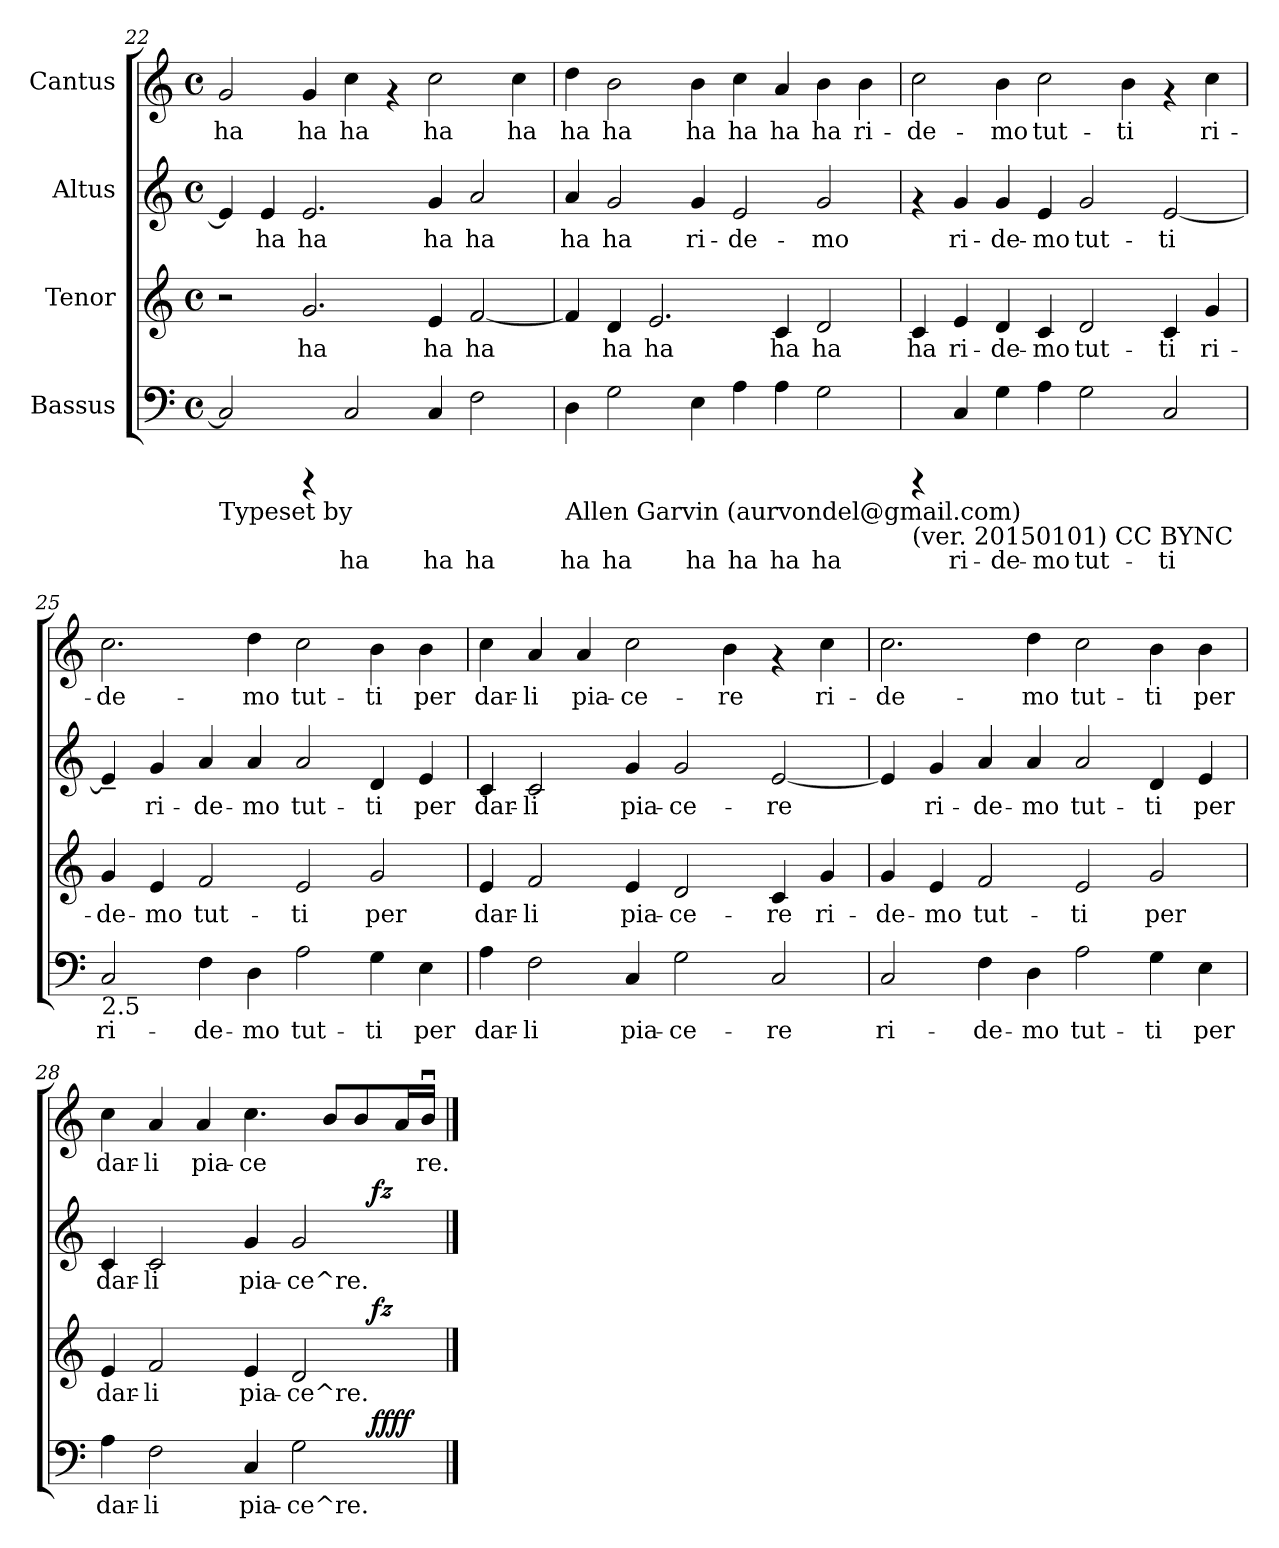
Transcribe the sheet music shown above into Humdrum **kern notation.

**kern	**text	**dynam	**kern	**text	**dynam	**kern	**text	**dynam	**kern	**text
*part4	*part4	*part4	*part3	*part3	*part3	*part2	*part2	*part2	*part1	*part1
*staff4	*staff4	*staff4	*staff3	*staff3	*staff3	*staff2	*staff2	*staff2	*staff1	*staff1
*I"Bassus	*	*	*I"Tenor	*	*	*I"Altus	*	*	*I"Cantus	*
*clefF4	*	*	*clefG2	*	*	*clefG2	*	*	*clefG2	*
*k[]	*	*	*k[]	*	*	*k[]	*	*	*k[]	*
*C:	*	*	*C:	*	*	*C:	*	*	*C:	*
*M4/4	*	*	*M4/4	*	*	*M4/4	*	*	*M4/4	*
*met(c)	*	*	*met(c)	*	*	*met(c)	*	*	*met(c)	*
=22	=22	=22	=22	=22	=22	=22	=22	=22	=22	=22
!LO:TX:b:t=Typeset by	!	!	!	!	!	!	!	!	!	!
!	!LO:LY:b:cj	!	!	!	!	!	!LO:LY:b:cj	!	!	!LO:LY:b:cj
2C/]	.	.	2r	.	.	4e/]	.	.	2g/	ha
!	!	!	!	!	!	!	!LO:LY:b:cj	!	!	!
.	.	.	.	.	.	4e/	ha	.	.	.
!	!	!	!	!LO:LY:b:cj	!	!	!LO:LY:b:cj	!	!	!LO:LY:b:cj
4rCCC	.	.	2.g/	ha	.	2.e/	ha	.	4g/	ha
!	!LO:LY:b:cj	!	!	!	!	!	!	!	!	!LO:LY:b:cj
2C/	ha	.	.	.	.	.	.	.	4cc\	ha
.	.	.	.	.	.	.	.	.	4rf	.
!	!LO:LY:b:cj	!	!	!LO:LY:b:cj	!	!	!LO:LY:b:cj	!	!	!LO:LY:b:cj
4C/	ha	.	4e/	ha	.	4g/	ha	.	2cc\	ha
!	!LO:LY:b:cj	!	!	!LO:LY:b:cj	!	!	!LO:LY:b:cj	!	!	!
2F\	ha	.	[<2f/	ha	.	2a/	ha	.	.	.
!	!	!	!	!	!	!	!	!	!	!LO:LY:b:cj
.	.	.	.	.	.	.	.	.	4cc\	ha
=23	=23	=23	=23	=23	=23	=23	=23	=23	=23	=23
!LO:TX:b:t=Allen Garvin (aurvondel@gmail.com)	!	!	!	!	!	!	!	!	!	!
!	!LO:LY:b:cj	!	!	!LO:LY:b:cj	!	!	!LO:LY:b:cj	!	!	!LO:LY:b:cj
4D\	ha	.	4f/]	.	.	4a/	ha	.	4dd\	ha
!	!LO:LY:b:cj	!	!	!LO:LY:b:cj	!	!	!LO:LY:b:cj	!	!	!LO:LY:b:cj
2G\	ha	.	4d/	ha	.	2g/	ha	.	2b\	ha
!	!	!	!	!LO:LY:b:cj	!	!	!	!	!	!
.	.	.	2.e/	ha	.	.	.	.	.	.
!	!LO:LY:b:cj	!	!	!	!	!	!LO:LY:b:cj	!	!	!LO:LY:b:cj
4E\	ha	.	.	.	.	4g/	ri-	.	4b\	ha
!	!LO:LY:b:cj	!	!	!	!	!	!LO:LY:b:cj	!	!	!LO:LY:b:cj
4A\	ha	.	.	.	.	2e/	-de-	.	4cc\	ha
!	!LO:LY:b:cj	!	!	!LO:LY:b:cj	!	!	!	!	!	!LO:LY:b:cj
4A\	ha	.	4c/	ha	.	.	.	.	4a/	ha
!	!LO:LY:b:cj	!	!	!LO:LY:b:cj	!	!	!LO:LY:b:cj	!	!	!LO:LY:b:cj
2G\	ha	.	2d/	ha	.	2g/	-mo	.	4b\	ha
!	!	!	!	!	!	!	!	!	!	!LO:LY:b:cj
.	.	.	.	.	.	.	.	.	4b\	ri-
=24	=24	=24	=24	=24	=24	=24	=24	=24	=24	=24
!LO:TX:b:t=(ver. 2015­01­01) CC BY­NC	!	!	!	!	!	!	!	!	!	!
!	!	!	!	!LO:LY:b:cj	!	!	!	!	!	!LO:LY:b:cj
4rCCC	.	.	4c/	ha	.	4rf	.	.	2cc\	-de-
!	!LO:LY:b:cj	!	!	!LO:LY:b:cj	!	!	!LO:LY:b:cj	!	!	!
4C/	ri-	.	4e/	ri-	.	4g/	ri-	.	.	.
!	!LO:LY:b:cj	!	!	!LO:LY:b:cj	!	!	!LO:LY:b:cj	!	!	!LO:LY:b:cj
4G\	-de-	.	4d/	-de-	.	4g/	-de-	.	4b\	-mo
!	!LO:LY:b:cj	!	!	!LO:LY:b:cj	!	!	!LO:LY:b:cj	!	!	!LO:LY:b:cj
4A\	-mo	.	4c/	-mo	.	4e/	-mo	.	2cc\	tut-
!	!LO:LY:b:cj	!	!	!LO:LY:b:cj	!	!	!LO:LY:b:cj	!	!	!
2G\	tut-	.	2d/	tut-	.	2g/	tut-	.	.	.
!	!	!	!	!	!	!	!	!	!	!LO:LY:b:cj
.	.	.	.	.	.	.	.	.	4b\	-ti
!	!LO:LY:b:cj	!	!	!LO:LY:b:cj	!	!	!LO:LY:b:cj	!	!	!
2C/	-ti	.	4c/	-ti	.	[>2e/	-ti	.	4rf	.
!	!	!	!	!LO:LY:b:cj	!	!	!	!	!	!LO:LY:b:cj
.	.	.	4g/	ri-	.	.	.	.	4cc\	ri-
!!LO:PB:g=z
=25	=25	=25	=25	=25	=25	=25	=25	=25	=25	=25
!LO:TX:b:t=2.5	!	!	!	!	!	!	!	!	!	!
!	!LO:LY:b:cj	!	!	!LO:LY:b:cj	!	!	!LO:LY:b:cj	!	!	!LO:LY:b:cj
2C/	ri-	.	4g/	-de-	.	4e~</]	.	.	2.cc\	-de-
!	!	!	!	!LO:LY:b:cj	!	!	!LO:LY:b:cj	!	!	!
.	.	.	4e/	-mo	.	4g/	ri-	.	.	.
!	!LO:LY:b:cj	!	!	!LO:LY:b:cj	!	!	!LO:LY:b:cj	!	!	!
4F\	-de-	.	2f/	tut-	.	4a/	-de-	.	.	.
!	!LO:LY:b:cj	!	!	!	!	!	!LO:LY:b:cj	!	!	!LO:LY:b:cj
4D\	-mo	.	.	.	.	4a/	-mo	.	4dd\	-mo
!	!LO:LY:b:cj	!	!	!LO:LY:b:cj	!	!	!LO:LY:b:cj	!	!	!LO:LY:b:cj
2A\	tut-	.	2e/	-ti	.	2a/	tut-	.	2cc\	tut-
!	!LO:LY:b:cj	!	!	!LO:LY:b:cj	!	!	!LO:LY:b:cj	!	!	!LO:LY:b:cj
4G\	-ti	.	2g/	per	.	4d/	-ti	.	4b\	-ti
!	!LO:LY:b:cj	!	!	!	!	!	!LO:LY:b:cj	!	!	!LO:LY:b:cj
4E\	per	.	.	.	.	4e/	per	.	4b\	per
=26	=26	=26	=26	=26	=26	=26	=26	=26	=26	=26
!	!LO:LY:b:cj	!	!	!LO:LY:b:cj	!	!	!LO:LY:b:cj	!	!	!LO:LY:b:cj
4A\	dar-	.	4e/	dar-	.	4c/	dar-	.	4cc\	dar-
!	!LO:LY:b:cj	!	!	!LO:LY:b:cj	!	!	!LO:LY:b:cj	!	!	!LO:LY:b:cj
2F\	-li	.	2f/	-li	.	2c/	-li	.	4a/	-li
!	!	!	!	!	!	!	!	!	!	!LO:LY:b:cj
.	.	.	.	.	.	.	.	.	4a/	pia-
!	!LO:LY:b:cj	!	!	!LO:LY:b:cj	!	!	!LO:LY:b:cj	!	!	!LO:LY:b:cj
4C/	pia-	.	4e/	pia-	.	4g/	pia-	.	2cc\	-ce-
!	!LO:LY:b:cj	!	!	!LO:LY:b:cj	!	!	!LO:LY:b:cj	!	!	!
2G\	-ce-	.	2d/	-ce-	.	2g/	-ce-	.	.	.
!	!	!	!	!	!	!	!	!	!	!LO:LY:b:cj
.	.	.	.	.	.	.	.	.	4b\	-re
!	!LO:LY:b:cj	!	!	!LO:LY:b:cj	!	!	!LO:LY:b:cj	!	!	!
2C/	-re	.	4c/	-re	.	[<2e/	-re	.	4rf	.
!	!	!	!	!LO:LY:b:cj	!	!	!	!	!	!LO:LY:b:cj
.	.	.	4g/	ri-	.	.	.	.	4cc\	ri-
=27	=27	=27	=27	=27	=27	=27	=27	=27	=27	=27
!	!LO:LY:b:cj	!	!	!LO:LY:b:cj	!	!	!LO:LY:b:cj	!	!	!LO:LY:b:cj
2C/	ri-	.	4g/	-de-	.	4e/]	.	.	2.cc\	-de-
!	!	!	!	!LO:LY:b:cj	!	!	!LO:LY:b:cj	!	!	!
.	.	.	4e/	-mo	.	4g/	ri-	.	.	.
!	!LO:LY:b:cj	!	!	!LO:LY:b:cj	!	!	!LO:LY:b:cj	!	!	!
4F\	-de-	.	2f/	tut-	.	4a/	-de-	.	.	.
!	!LO:LY:b:cj	!	!	!	!	!	!LO:LY:b:cj	!	!	!LO:LY:b:cj
4D\	-mo	.	.	.	.	4a/	-mo	.	4dd\	-mo
!	!LO:LY:b:cj	!	!	!LO:LY:b:cj	!	!	!LO:LY:b:cj	!	!	!LO:LY:b:cj
2A\	tut-	.	2e/	-ti	.	2a/	tut-	.	2cc\	tut-
!	!LO:LY:b:cj	!	!	!LO:LY:b:cj	!	!	!LO:LY:b:cj	!	!	!LO:LY:b:cj
4G\	-ti	.	2g/	per	.	4d/	-ti	.	4b\	-ti
!	!LO:LY:b:cj	!	!	!	!	!	!LO:LY:b:cj	!	!	!LO:LY:b:cj
4E\	per	.	.	.	.	4e/	per	.	4b\	per
=28	=28	=28	=28	=28	=28	=28	=28	=28	=28	=28
!	!LO:LY:b:cj	!	!	!LO:LY:b:cj	!	!	!LO:LY:b:cj	!	!	!LO:LY:b:cj
*^	*	*	*^	*	*	*^	*	*	*	*
4A\	1ryy	dar-	.	4e/	1ryy	dar-	.	4c/	1ryy	dar-	.	4cc\	dar-
!	!	!LO:LY:b:cj	!	!	!	!LO:LY:b:cj	!	!	!	!LO:LY:b:cj	!	!	!LO:LY:b:cj
2F\	.	-li	.	2f/	.	-li	.	2c/	.	-li	.	4a/	-li
!	!	!	!	!	!	!	!	!	!	!	!	!	!LO:LY:b:cj
.	.	.	.	.	.	.	.	.	.	.	.	4a/	pia-
!	!	!LO:LY:b:cj	!	!	!	!LO:LY:b:cj	!	!	!	!LO:LY:b:cj	!	!	!LO:LY:b:cj
4C/	.	pia-	.	4e/	.	pia-	.	4g/	.	pia-	.	4.cc\	-ce-
!	!	!LO:LY:b:cj	!	!	!	!LO:LY:b:cj	!	!	!	!LO:LY:b:cj	!	!	!
2G\	4ryy	-ce^re.-	.	2d/	4ryy	-ce^re.-	.	2g/	4ryy	-ce^re.-	.	.	.
!	!	!	!	!	!	!	!	!	!	!	!	!	!LO:LY:b:cj
.	.	.	.	.	.	.	.	.	.	.	.	8b/L	--
!	!	!	!	!	!	!	!	!	!	!	!	!	!LO:LY:b:cj
.	32.ryy	.	.	.	32.ryy	.	.	.	32.ryy	.	.	8b/	--
!	!	!	!LO:DY:b	!	!	!	!LO:DY:b	!	!	!	!LO:DY:b	!	!
.	8ryy	.	ffff	.	8ryy	.	fz	.	8ryy	.	fz	.	.
!	!	!	!	!	!	!	!	!	!	!	!	!	!LO:LY:b:cj
.	.	.	.	.	.	.	.	.	.	.	.	16a/	--
.	16ryy	.	.	.	16ryy	.	.	.	16ryy	.	.	.	.
!	!	!	!	!	!	!	!	!	!	!	!	!	!LO:LY:b:cj
.	.	.	.	.	.	.	.	.	.	.	.	16bu>/J	-re.
.	64ryy	.	.	.	64ryy	.	.	.	64ryy	.	.	.	.
*v	*v	*	*	*	*	*	*	*v	*v	*	*	*	*
*	*	*	*v	*v	*	*	*	*	*	*	*
==	==	==	==	==	==	==	==	==	==	==
*-	*-	*-	*-	*-	*-	*-	*-	*-	*-	*-
